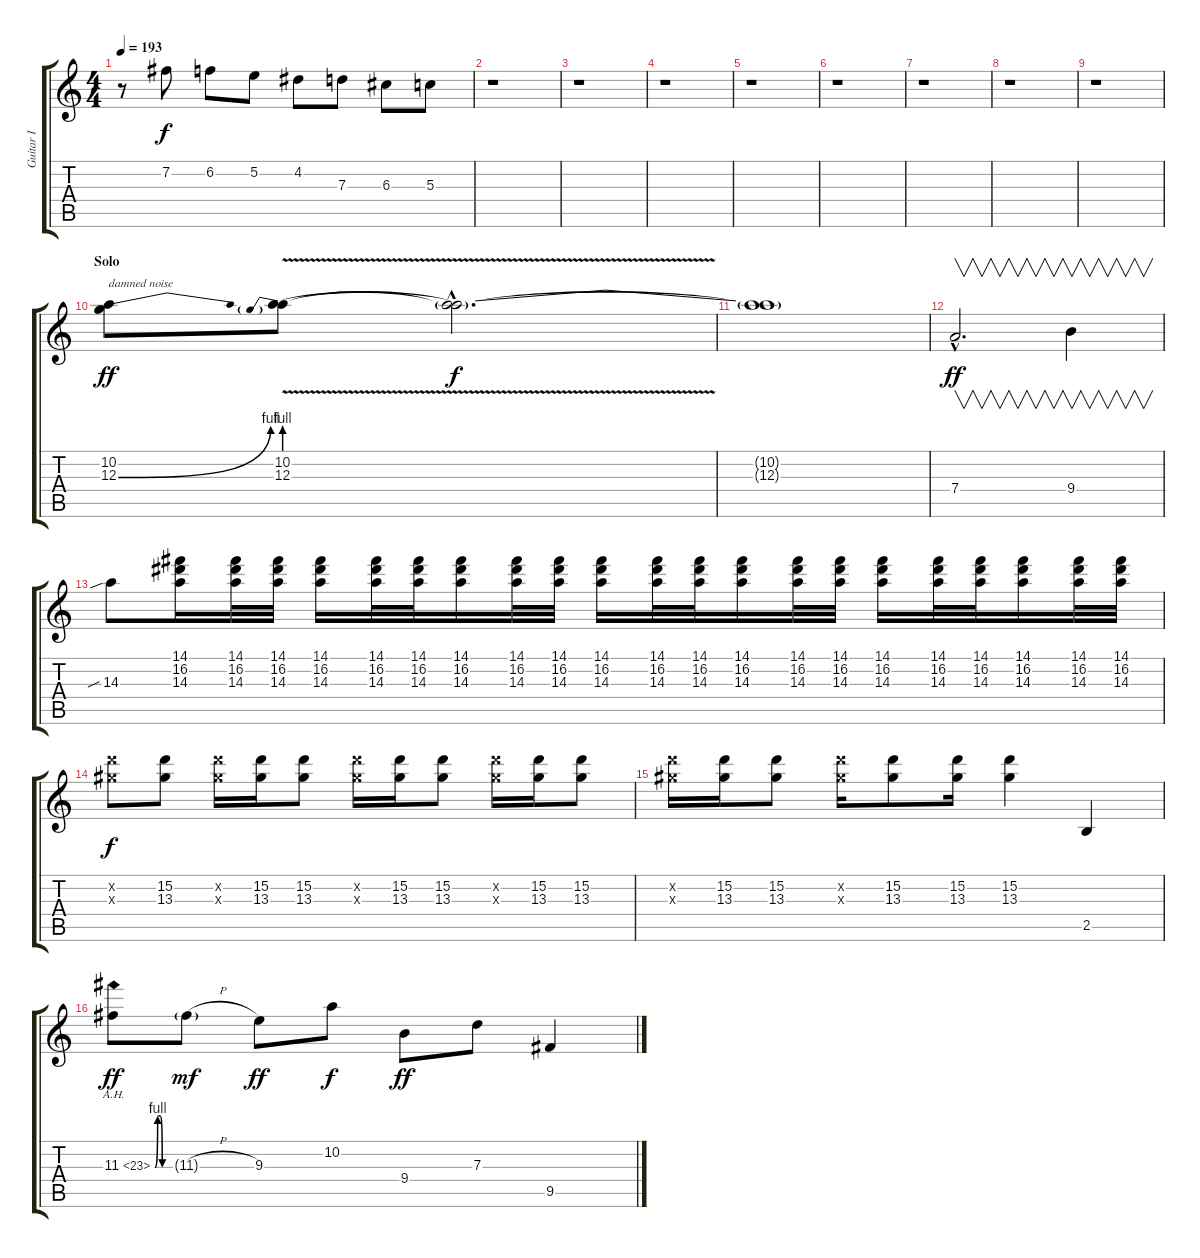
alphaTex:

\track ("Guitar I" "Guitar I") {instrument distortionguitar}
\staff {score tabs}
\tuning (E4 B3 G3 D3 A2 E2) {hide}
\ts (4 4)
\tempo 193
\clef g2
\ks c
r.8{dy mp} 7.2.8{dy f} 6.2.8 5.2.8 4.2.8 7.3.8 6.3.8 5.3.8 |
r.1 |
r.1 |
r.1 |
r.1 |
r.1 |
r.1 |
r.1 |
r.1 |
\section ("" "Solo")
(10.2 12.3{be (bend 0 0 60 4)}).8{txt "damned noise" dy ff} (10.2{v} 12.3{be (prebend 0 4 60 4) v}).8 (10.2{hac t} 12.3{hac t}).2{d dy f} |
(10.2{t} 12.3{t}).1 |
7.4{hac}.2{v d dy ff} 9.4.4{v} |
14.3{sib}.8 (14.1 16.2 14.3).16 (14.1 16.2 14.3).32 (14.1 16.2 14.3).32 (14.1 16.2 14.3).16 (14.1 16.2 14.3).32 (14.1 16.2 14.3).32 (14.1 16.2 14.3).16 (14.1 16.2 14.3).32 (14.1 16.2 14.3).32 (14.1 16.2 14.3).16 (14.1 16.2 14.3).32 (14.1 16.2 14.3).32 (14.1 16.2 14.3).16 (14.1 16.2 14.3).32 (14.1 16.2 14.3).32 (14.1 16.2 14.3).16 (14.1 16.2 14.3).32 (14.1 16.2 14.3).32 (14.1 16.2 14.3).16 (14.1 16.2 14.3).32 (14.1 16.2 14.3).32 |
(15.2{x} 13.3{x}).8{dy f} (15.2 13.3).8 (15.2{x} 13.3{x}).16 (15.2 13.3).16 (15.2 13.3).8 (15.2{x} 13.3{x}).16 (15.2 13.3).16 (15.2 13.3).8 (15.2{x} 13.3{x}).16 (15.2 13.3).16 (15.2 13.3).8 |
(15.2{x} 13.3{x}).16 (15.2 13.3).16 (15.2 13.3).8 (15.2{x} 13.3{x}).16 (15.2 13.3).8 (15.2 13.3).16 (15.2 13.3).4 2.5.4 |
11.3{be (custom 0 0 10 4 15 4 20 4 28 0 30 0 45 0 60 0) ah 12}.8{dy ff} 11.3{h g}.8{dy mf} 9.3.8{dy ff} 10.2.8{dy f} 9.4.8{dy ff} 7.3.8 9.5.4
